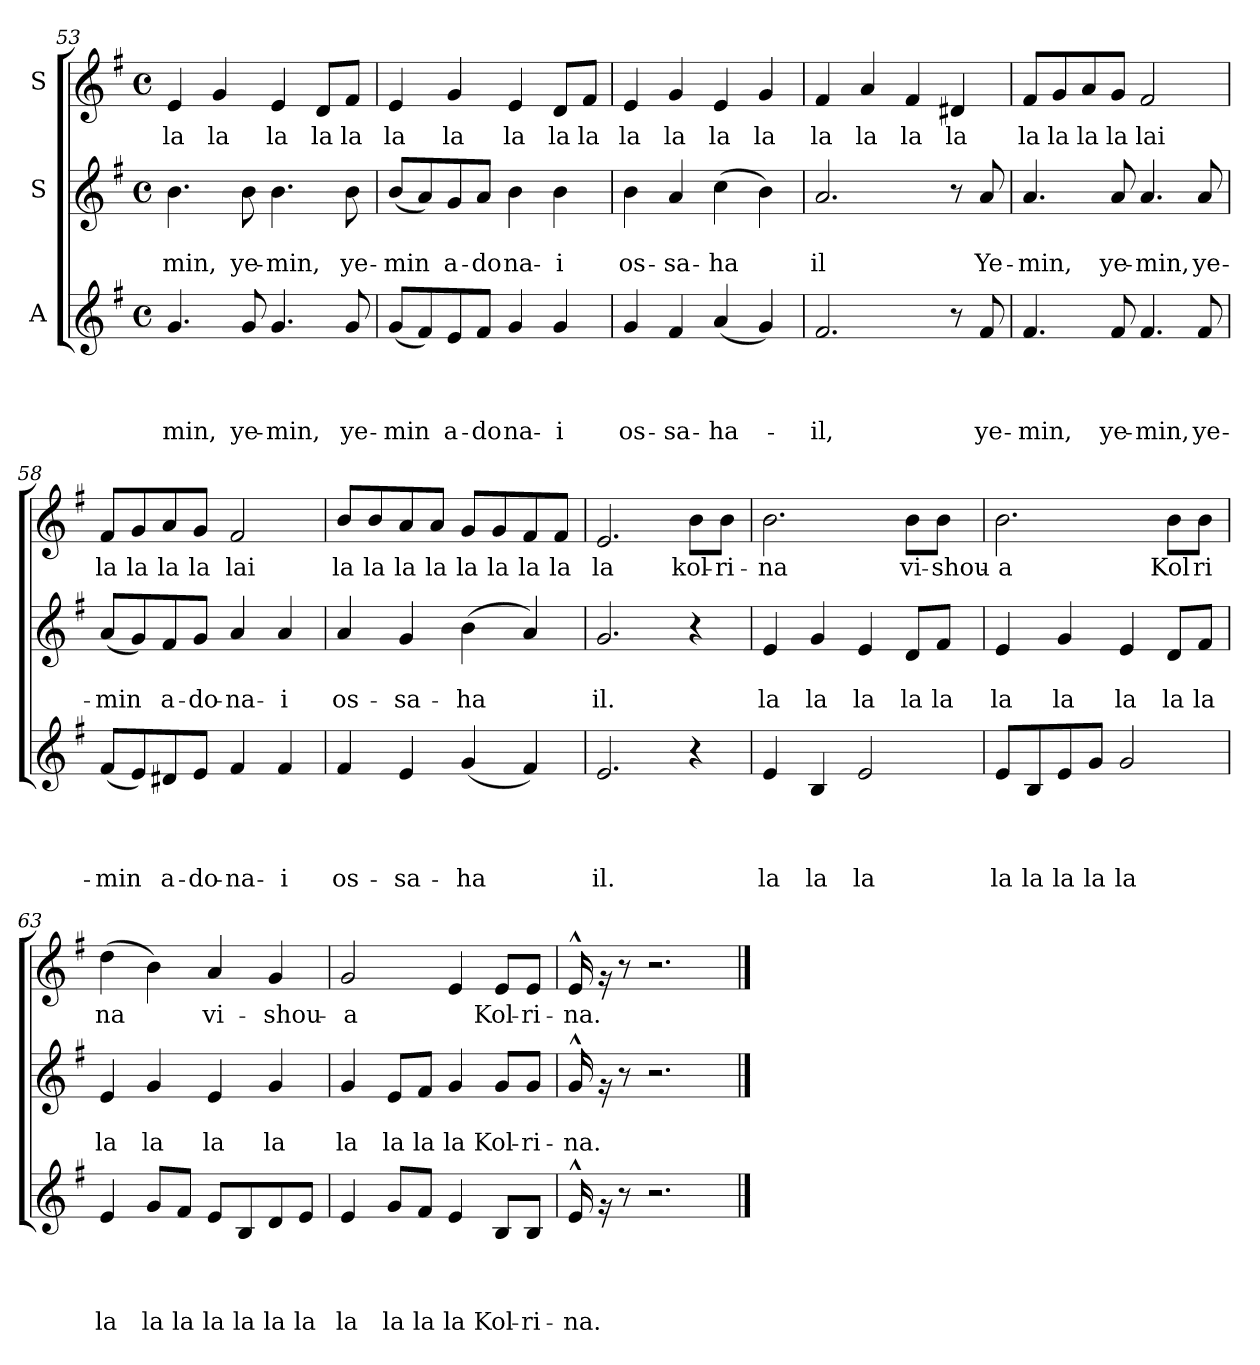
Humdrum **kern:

**kern	**text	**text	**text	**text	**kern	**text	**text	**kern	**text
*part3	*part3	*part3	*part3	*part3	*part2	*part2	*part2	*part1	*part1
*staff3	*staff3	*staff3	*staff3	*staff3	*staff2	*staff2	*staff2	*staff1	*staff1
*I"A	*	*	*	*	*I"S	*	*	*I"S	*
*clefG2	*	*	*	*	*clefG2	*	*	*clefG2	*
*k[f#]	*	*	*	*	*k[f#]	*	*	*k[f#]	*
*G:	*	*	*	*	*G:	*	*	*G:	*
*M4/4	*	*	*	*	*M4/4	*	*	*M4/4	*
*met(c)	*	*	*	*	*met(c)	*	*	*met(c)	*
=53	=53	=53	=53	=53	=53	=53	=53	=53	=53
!	!	!	!	!LO:LY:b	!	!	!LO:LY:b	!	!LO:LY:b
4.g/	.	.	.	-min,	4.b\	.	-min,	4e/	la
!	!	!	!	!	!	!	!	!	!LO:LY:b
.	.	.	.	.	.	.	.	4g/	la
!	!	!	!	!LO:LY:b	!	!	!LO:LY:b	!	!
8g/	.	.	.	ye-	8b\	.	ye-	.	.
!	!	!	!	!LO:LY:b	!	!	!LO:LY:b	!	!LO:LY:b
4.g/	.	.	.	-min,	4.b\	.	-min,	4e/	la
!	!	!	!	!	!	!	!	!	!LO:LY:b
.	.	.	.	.	.	.	.	8d/L	la
!	!	!	!	!LO:LY:b	!	!	!LO:LY:b	!	!LO:LY:b
8g/	.	.	.	ye-	8b\	.	ye-	8f#/J	la
=54	=54	=54	=54	=54	=54	=54	=54	=54	=54
!	!	!	!	!LO:LY:b	!	!	!LO:LY:b	!	!LO:LY:b
(<8g/L	.	.	.	-min	(<8b/L	.	-min	4e/	la
8f#/)	.	.	.	.	8a/)	.	.	.	.
!	!	!	!	!LO:LY:b	!	!	!LO:LY:b	!	!LO:LY:b
8e/	.	.	.	a-	8g/	.	a-	4g/	la
!	!	!	!	!LO:LY:b	!	!	!LO:LY:b	!	!
8f#/J	.	.	.	-do	8a/J	.	-do	.	.
!	!	!	!	!LO:LY:b	!	!	!LO:LY:b	!	!LO:LY:b
4g/	.	.	.	na-	4b\	.	na-	4e/	la
!	!	!	!	!LO:LY:b	!	!	!LO:LY:b	!	!LO:LY:b
4g/	.	.	.	-i	4b\	.	-i	8d/L	la
!	!	!	!	!	!	!	!	!	!LO:LY:b
.	.	.	.	.	.	.	.	8f#/J	la
=55	=55	=55	=55	=55	=55	=55	=55	=55	=55
!	!	!	!	!LO:LY:b	!	!	!LO:LY:b	!	!LO:LY:b
4g/	.	.	.	os-	4b\	.	os-	4e/	la
!	!	!	!	!LO:LY:b	!	!	!LO:LY:b	!	!LO:LY:b
4f#/	.	.	.	-sa-	4a/	.	-sa-	4g/	la
!	!	!	!	!LO:LY:b	!	!	!LO:LY:b	!	!LO:LY:b
(<4a/	.	.	.	-ha-	(>4cc\	.	-ha	4e/	la
!	!	!	!	!	!	!	!	!	!LO:LY:b
4g/)	.	.	.	.	4b\)	.	.	4g/	la
!!LO:PB:g=z
=56	=56	=56	=56	=56	=56	=56	=56	=56	=56
!	!	!	!	!LO:LY:b	!	!	!LO:LY:b	!	!LO:LY:b
2.f#/	.	.	.	-il,	2.a/	.	il	4f#/	la
!	!	!	!	!	!	!	!	!	!LO:LY:b
.	.	.	.	.	.	.	.	4a/	la
!	!	!	!	!	!	!	!	!	!LO:LY:b
.	.	.	.	.	.	.	.	4f#/	la
!	!	!	!	!	!	!	!	!	!LO:LY:b
8ra	.	.	.	.	8ra	.	.	4d#X/	la
!	!	!	!	!LO:LY:b	!	!	!LO:LY:b	!	!
8f#/	.	.	.	ye-	8a/	.	Ye-	.	.
=57	=57	=57	=57	=57	=57	=57	=57	=57	=57
!	!	!	!	!LO:LY:b	!	!	!LO:LY:b	!	!LO:LY:b
4.f#/	.	.	.	-min,	4.a/	.	-min,	8f#/L	la
!	!	!	!	!	!	!	!	!	!LO:LY:b
.	.	.	.	.	.	.	.	8g/	la
!	!	!	!	!	!	!	!	!	!LO:LY:b
.	.	.	.	.	.	.	.	8a/	la
!	!	!	!	!LO:LY:b	!	!	!LO:LY:b	!	!LO:LY:b
8f#/	.	.	.	ye-	8a/	.	ye-	8g/J	la
!	!	!	!	!LO:LY:b	!	!	!LO:LY:b	!	!LO:LY:b
4.f#/	.	.	.	-min,	4.a/	.	-min,	2f#/	lai
!	!	!	!	!LO:LY:b	!	!	!LO:LY:b	!	!
8f#/	.	.	.	ye-	8a/	.	ye-	.	.
=58	=58	=58	=58	=58	=58	=58	=58	=58	=58
!	!	!	!	!LO:LY:b	!	!	!LO:LY:b	!	!LO:LY:b
(<8f#/L	.	.	.	-min	(<8a/L	.	-min	8f#/L	la
!	!	!	!	!	!	!	!	!	!LO:LY:b
8e/)	.	.	.	.	8g/)	.	.	8g/	la
!	!	!	!	!LO:LY:b	!	!	!LO:LY:b	!	!LO:LY:b
8d#X/	.	.	.	a-	8f#/	.	a-	8a/	la
!	!	!	!	!LO:LY:b	!	!	!LO:LY:b	!	!LO:LY:b
8e/J	.	.	.	-do-	8g/J	.	-do-	8g/J	la
!	!	!	!	!LO:LY:b	!	!	!LO:LY:b	!	!LO:LY:b
4f#/	.	.	.	-na-	4a/	.	-na-	2f#/	lai
!	!	!	!	!LO:LY:b	!	!	!LO:LY:b	!	!
4f#/	.	.	.	-i	4a/	.	-i	.	.
=59	=59	=59	=59	=59	=59	=59	=59	=59	=59
!	!	!	!	!LO:LY:b	!	!	!LO:LY:b	!	!LO:LY:b
4f#/	.	.	.	os-	4a/	.	os-	8b/L	la
!	!	!	!	!	!	!	!	!	!LO:LY:b
.	.	.	.	.	.	.	.	8b/	la
!	!	!	!	!LO:LY:b	!	!	!LO:LY:b	!	!LO:LY:b
4e/	.	.	.	-sa-	4g/	.	-sa-	8a/	la
!	!	!	!	!	!	!	!	!	!LO:LY:b
.	.	.	.	.	.	.	.	8a/J	la
!	!	!	!	!LO:LY:b	!	!	!LO:LY:b	!	!LO:LY:b
(<4g/	.	.	.	-ha	(>4b\	.	-ha	8g/L	la
!	!	!	!	!	!	!	!	!	!LO:LY:b
.	.	.	.	.	.	.	.	8g/	la
!	!	!	!	!	!	!	!	!	!LO:LY:b
4f#/)	.	.	.	.	4a/)	.	.	8f#/	la
!	!	!	!	!	!	!	!	!	!LO:LY:b
.	.	.	.	.	.	.	.	8f#/J	la
=60	=60	=60	=60	=60	=60	=60	=60	=60	=60
!	!	!	!	!LO:LY:b	!	!	!LO:LY:b	!	!LO:LY:b
2.e/	.	.	.	il.	2.g/	.	il.	2.e/	la
!	!	!	!	!	!	!	!	!	!LO:LY:b
4r	.	.	.	.	4r	.	.	8b\L	kol-
!	!	!	!	!	!	!	!	!	!LO:LY:b
.	.	.	.	.	.	.	.	8b\J	-ri-
!!LO:LB:g=z
=61	=61	=61	=61	=61	=61	=61	=61	=61	=61
!	!	!	!	!LO:LY:b	!	!	!LO:LY:b	!	!LO:LY:b
4e/	.	.	.	la	4e/	.	la	2.b\	-na
!	!	!	!	!LO:LY:b	!	!	!LO:LY:b	!	!
4B/	.	.	.	la	4g/	.	la	.	.
!	!	!	!	!LO:LY:b	!	!	!LO:LY:b	!	!
2e/	.	.	.	la	4e/	.	la	.	.
!	!	!	!	!	!	!	!LO:LY:b	!	!LO:LY:b
.	.	.	.	.	8d/L	.	la	8b\L	vi-
!	!	!	!	!	!	!	!LO:LY:b	!	!LO:LY:b
.	.	.	.	.	8f#/J	.	la	8b\J	-shou-
=62	=62	=62	=62	=62	=62	=62	=62	=62	=62
!	!	!	!	!LO:LY:b	!	!	!LO:LY:b	!	!LO:LY:b
8e/L	.	.	.	la	4e/	.	la	2.b\	-a
!	!	!	!	!LO:LY:b	!	!	!	!	!
8B/	.	.	.	la	.	.	.	.	.
!	!	!	!	!LO:LY:b	!	!	!LO:LY:b	!	!
8e/	.	.	.	la	4g/	.	la	.	.
!	!	!	!	!LO:LY:b	!	!	!	!	!
8g/J	.	.	.	la	.	.	.	.	.
!	!	!	!	!LO:LY:b	!	!	!LO:LY:b	!	!
2g/	.	.	.	la	4e/	.	la	.	.
!	!	!	!	!	!	!	!LO:LY:b	!	!LO:LY:b
.	.	.	.	.	8d/L	.	la	8b\L	Kol
!	!	!	!	!	!	!	!LO:LY:b	!	!LO:LY:b
.	.	.	.	.	8f#/J	.	la	8b\J	ri
=63	=63	=63	=63	=63	=63	=63	=63	=63	=63
!	!	!	!	!LO:LY:b	!	!	!LO:LY:b	!	!LO:LY:b
4e/	.	.	.	la	4e/	.	la	(>4dd\	na
!	!	!	!	!LO:LY:b	!	!	!LO:LY:b	!	!
8g/L	.	.	.	la	4g/	.	la	4b\)	.
!	!	!	!	!LO:LY:b	!	!	!	!	!
8f#/J	.	.	.	la	.	.	.	.	.
!	!	!	!	!LO:LY:b	!	!	!LO:LY:b	!	!LO:LY:b
8e/L	.	.	.	la	4e/	.	la	4a/	vi-
!	!	!	!	!LO:LY:b	!	!	!	!	!
8B/	.	.	.	la	.	.	.	.	.
!	!	!	!	!LO:LY:b	!	!	!LO:LY:b	!	!LO:LY:b
8d/	.	.	.	la	4g/	.	la	4g/	-shou-
!	!	!	!	!LO:LY:b	!	!	!	!	!
8e/J	.	.	.	la	.	.	.	.	.
=64	=64	=64	=64	=64	=64	=64	=64	=64	=64
!	!	!	!	!LO:LY:b	!	!	!LO:LY:b	!	!LO:LY:b:rj
4e/	.	.	.	la	4g/	.	la	2g/	-a
!	!	!	!	!LO:LY:b	!	!	!LO:LY:b	!	!
8g/L	.	.	.	la	8e/L	.	la	.	.
!	!	!	!	!LO:LY:b	!	!	!LO:LY:b	!	!
8f#/J	.	.	.	la	8f#/J	.	la	.	.
!	!	!	!	!LO:LY:b	!	!	!LO:LY:b	!	!
4e/	.	.	.	la	4g/	.	la	4e:/	.
!	!	!	!	!LO:LY:b	!	!	!LO:LY:b	!	!LO:LY:b
8B/L	.	.	.	Kol-	8g/L	.	Kol-	8e/L	Kol-
!	!	!	!	!LO:LY:b	!	!	!LO:LY:b	!	!LO:LY:b
8B/J	.	.	.	-ri-	8g/J	.	-ri-	8e/J	-ri-
=65	=65	=65	=65	=65	=65	=65	=65	=65	=65
!	!	!	!	!LO:LY:b	!	!	!LO:LY:b	!	!LO:LY:b
16e^^</	.	.	.	-na.	16g^^</	.	-na.	16e^^</	-na.
16rg	.	.	.	.	16rg	.	.	16rg	.
8ra	.	.	.	.	8ra	.	.	8ra	.
2.r	.	.	.	.	2.r	.	.	2.r	.
==	==	==	==	==	==	==	==	==	==
*-	*-	*-	*-	*-	*-	*-	*-	*-	*-
